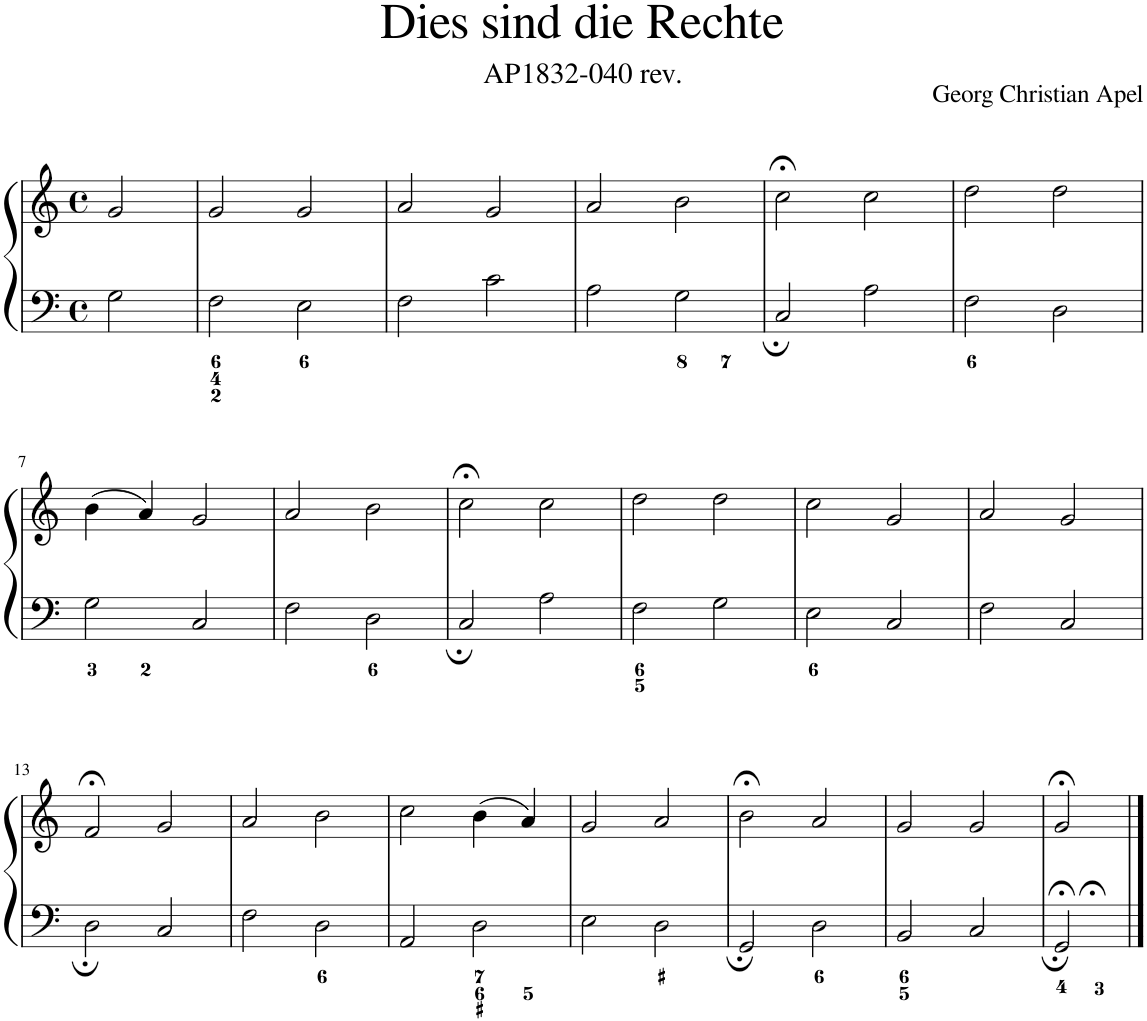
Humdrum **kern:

**kern	**kern
*part1	*part1
*staff2	*staff1
*I"Piano	*
*I'Pno.	*
*clefF4	*clefG2
*k[]	*k[]
*M4/4	*M4/4
*met(c)	*met(c)
=1	=1
2G\	2g/
=2	=2
2F\	2g/
2E\	2g/
=3	=3
2F\	2a/
2c\	2g/
=4	=4
2A\	2a/
2G\	2b\
=5	=5
2C/	2cc;<\
2A\	2cc\
=6	=6
2F\	2dd\
2D\	2dd\
!!LO:LB:g=z
=7	=7
2G\	(4b\
.	4a/)
2C/	2g/
=8	=8
2F\	2a/
2D\	2b\
=9	=9
2C/	2cc;<\
2A\	2cc\
=10	=10
2F\	2dd\
2G\	2dd\
=11	=11
2E\	2cc\
2C/	2g/
=12	=12
2F\	2a/
2C/	2g/
!!LO:LB:g=z
=13	=13
2D\	2f;</
2C/	2g/
=14	=14
2F\	2a/
2D\	2b\
=15	=15
2AA/	2cc\
2D\	(4b\
.	4a/)
=16	=16
2E\	2g/
2D\	2a/
=17	=17
2GG/	2b;<\
2D\	2a/
=18	=18
2BB/	2g/
2C/	2g/
=19	=19
2GG;</	2g;</
==	==
*-	*-
